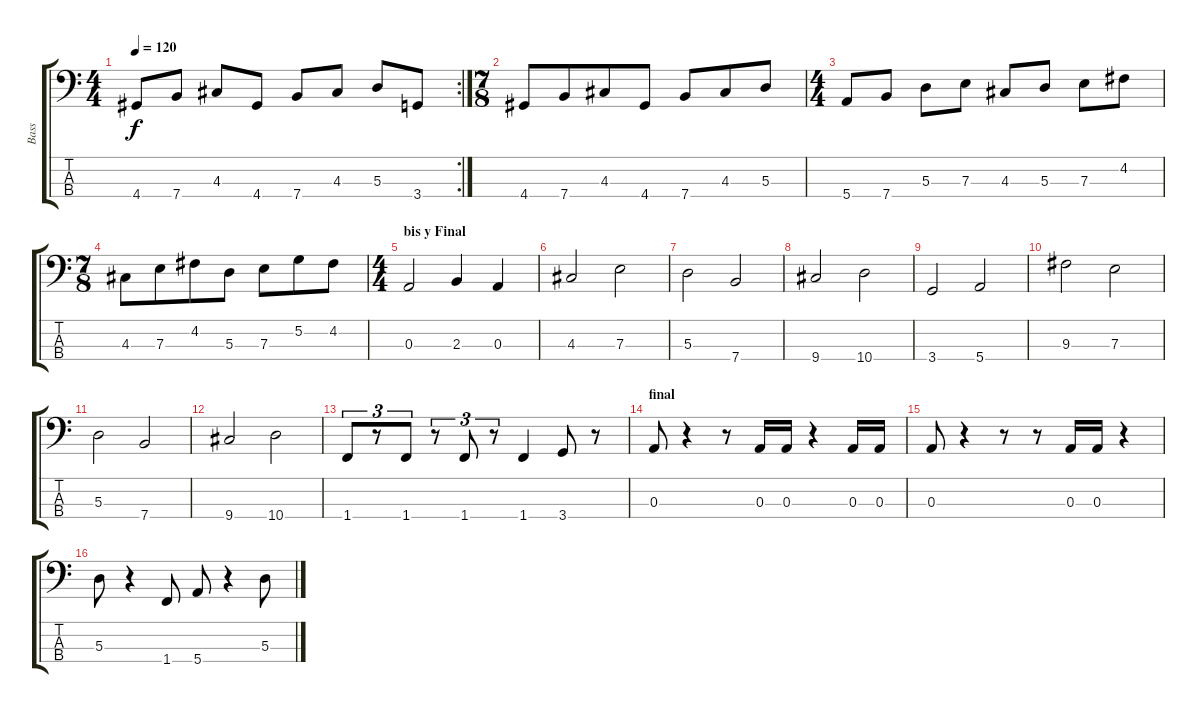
\track ("Bass" "Bass") {instrument electricbassfinger}
\staff {score tabs}
\tuning (G2 D2 A1 E1) {hide}
\rc 2
\ts (4 4)
\tempo 120
\clef f4
\ks c
4.4.8{dy f} 7.4.8 4.3.8 4.4.8 7.4.8 4.3.8 5.3.8 3.4.8 |
\ts (7 8)
4.4.8 7.4.8 4.3.8 4.4.8 7.4.8 4.3.8 5.3.8 |
\ts (4 4)
5.4.8 7.4.8 5.3.8 7.3.8 4.3.8 5.3.8 7.3.8 4.2.8 |
\ts (7 8)
4.3.8 7.3.8 4.2.8 5.3.8 7.3.8 5.2.8 4.2.8 |
\ts (4 4)
\section ("" "bis y Final")
0.3.2 2.3.4 0.3.4 |
4.3.2 7.3.2 |
5.3.2 7.4.2 |
9.4.2 10.4.2 |
3.4.2 5.4.2 |
9.3.2 7.3.2 |
5.3.2 7.4.2 |
9.4.2 10.4.2 |
1.4.8{tu (3 2) volume 16} r.8{tu (3 2)} 1.4.8{tu (3 2)} r.8{tu (3 2)} 1.4.8{tu (3 2)} r.8{tu (3 2)} 1.4.4 3.4.8 r.8 |
\section ("" "final")
0.3.8 r.4 r.8 0.3.16 0.3.16 r.4 0.3.16 0.3.16 |
0.3.8 r.4 r.8 r.8 0.3.16 0.3.16 r.4 |
5.3.8 r.4 1.4.8 5.4.8 r.4 5.3.8
